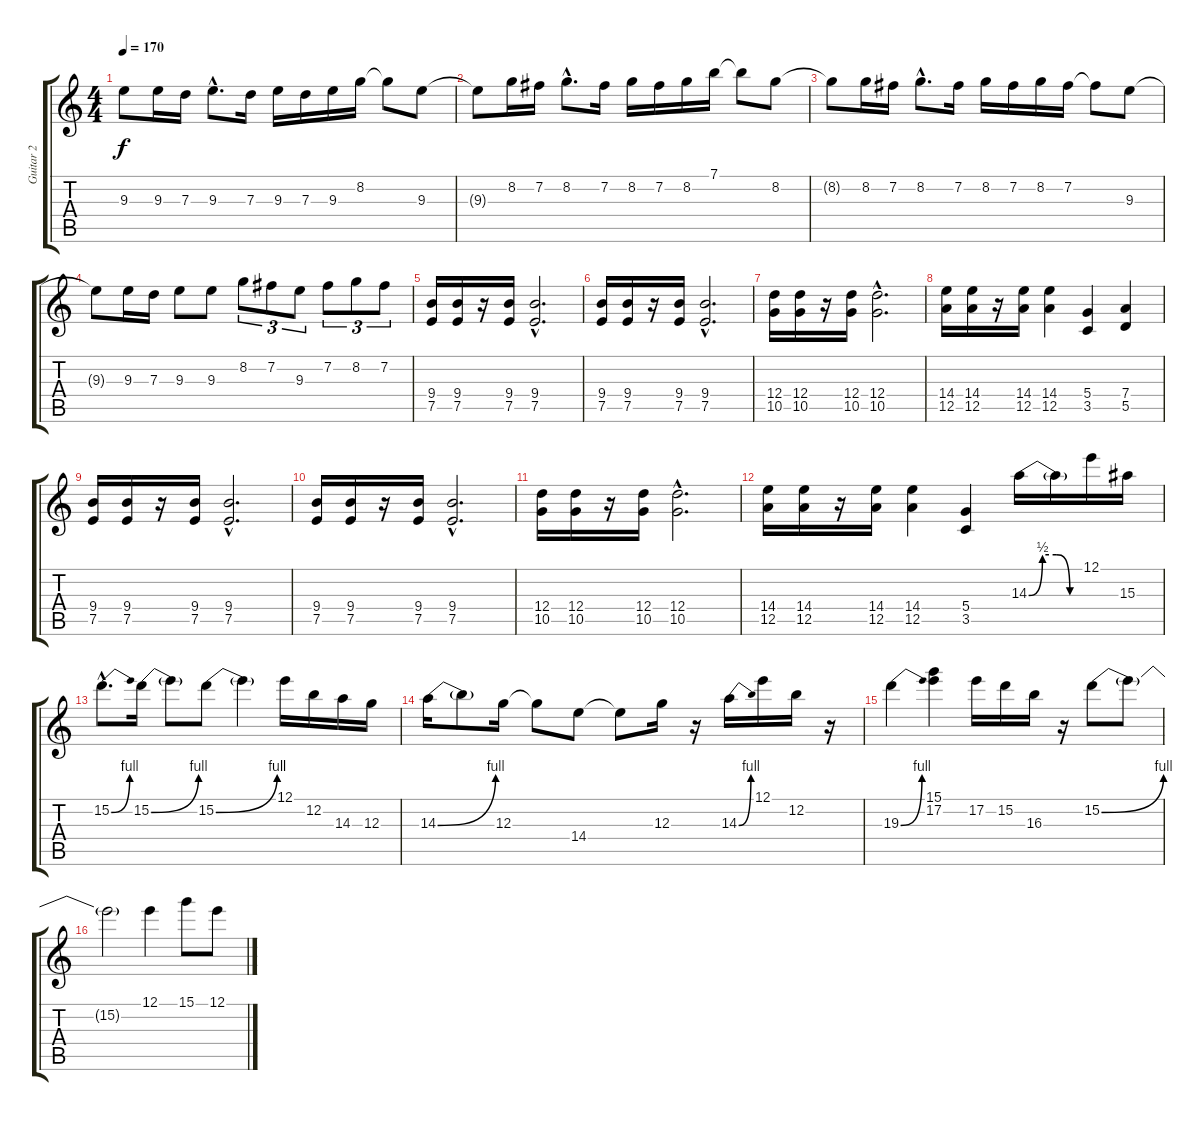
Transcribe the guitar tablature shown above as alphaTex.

\track ("Guitar 2" "Guitar 2") {instrument distortionguitar}
\staff {score tabs}
\tuning (E4 B3 G3 D3 A2 E2) {hide}
\ts (4 4)
\tempo 170
\clef g2
\ks c
9.3.8{dy f} 9.3.16 7.3.16 9.3{hac}.8{d} 7.3.16 9.3.16 7.3.16 9.3.16 8.2.16 8.2{t}.8 9.3.8 |
9.3{t}.8 8.2.16 7.2.16 8.2{hac}.8{d} 7.2.16 8.2.16 7.2.16 8.2.16 7.1.16 7.1{t}.8 8.2.8 |
8.2{t}.8 8.2.16 7.2.16 8.2{hac}.8{d} 7.2.16 8.2.16 7.2.16 8.2.16 7.2.16 7.2{t}.8 9.3.8 |
9.3{t}.8 9.3.16 7.3.16 9.3.8 9.3.8 8.2.8{tu (3 2)} 7.2.8{tu (3 2)} 9.3.8{tu (3 2)} 7.2.8{tu (3 2)} 8.2.8{tu (3 2)} 7.2.8{tu (3 2)} |
(9.4 7.5).16 (9.4 7.5).16 r.16 (9.4 7.5).16 (9.4{hac} 7.5{hac}).2{d} |
(9.4 7.5).16 (9.4 7.5).16 r.16 (9.4 7.5).16 (9.4{hac} 7.5{hac}).2{d} |
(12.4 10.5).16 (12.4 10.5).16 r.16 (12.4 10.5).16 (12.4{hac} 10.5{hac}).2{d} |
(14.4 12.5).16 (14.4 12.5).16 r.16 (14.4 12.5).16 (14.4 12.5).4 (5.4 3.5).4 (7.4 5.5).4 |
(9.4 7.5).16 (9.4 7.5).16 r.16 (9.4 7.5).16 (9.4{hac} 7.5{hac}).2{d} |
(9.4 7.5).16 (9.4 7.5).16 r.16 (9.4 7.5).16 (9.4{hac} 7.5{hac}).2{d} |
(12.4 10.5).16 (12.4 10.5).16 r.16 (12.4 10.5).16 (12.4{hac} 10.5{hac}).2{d} |
(14.4 12.5).16 (14.4 12.5).16 r.16 (14.4 12.5).16 (14.4 12.5).4 (5.4 3.5).4 14.3{be (custom 0 0 15 2 30 2 45 0 60 0)}.16 14.3{t}.16 12.1.16 15.3.16 |
15.2{be (bend 0 0 60 4) hac}.8{d} 15.2{be (bend 0 0 60 4)}.16 15.2{t}.8 15.2{be (bend 0 0 60 4)}.8 15.2{t}.4 12.1.16 12.2.16 14.3.16 12.3.16 |
14.3{be (bend 0 0 60 4)}.16 14.3{t}.8 12.3.16 12.3{t}.8 14.4.8 14.4{t}.8 12.3.16 r.16 14.3{be (bend 0 0 60 4)}.16 12.1.16 12.2.16 r.16 |
19.3{be (bend 0 0 60 4)}.4 (15.1 17.2).4 17.2.16 15.2.16 16.3.16 r.16 15.2{be (bend 0 0 60 4)}.8 15.2{t}.8 |
15.2{t}.2 12.1.4 15.1.8 12.1.8
